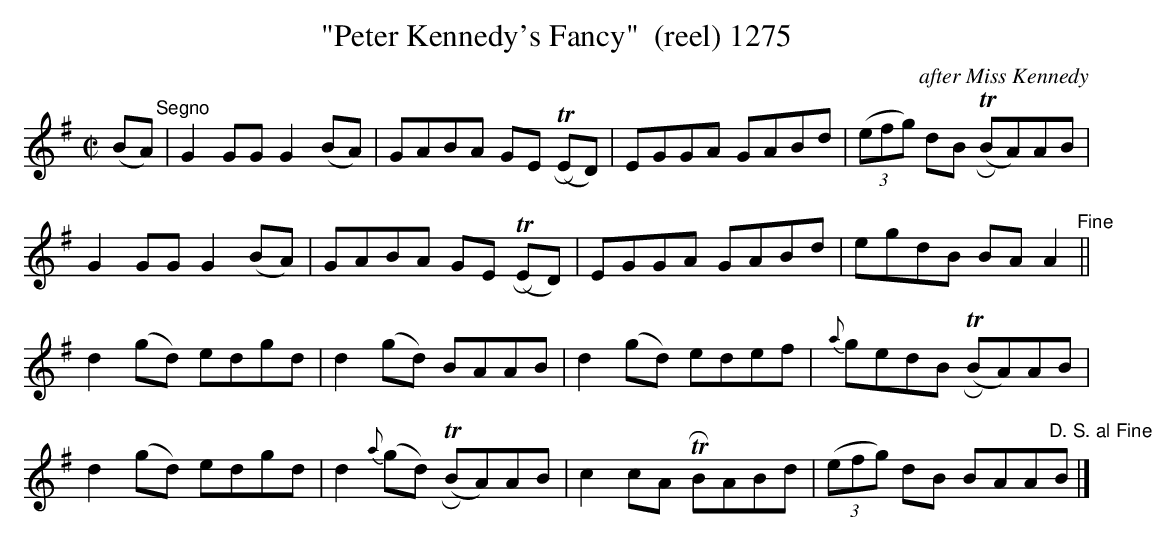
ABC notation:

X:1
T:"Peter Kennedy's Fancy"  (reel) 1275
C:after Miss Kennedy
BRENNAN July 2003 (HTTP://WWW.SOSYOURMOM.COM)
M:C|
L:1/8
K:G
(BA)"^Segno"|G2GG G2(BA)|GABA GE (TRED)|EGGA GABd| (3(efg) dB (TRBA)AB|
G2GG G2(BA)|GABA GE (TRED)|EGGA GABd|egdB BA A2"^Fine"||
d2(gd) edgd|d2(gd) BAAB|d2(gd) edef|{a}gedB (TRBA)AB|
d2(gd) edgd|d2{a}(gd) (TRBA)AB|c2cA TRBABd| (3(efg) dB BAA"^D. S. al Fine"B|]
